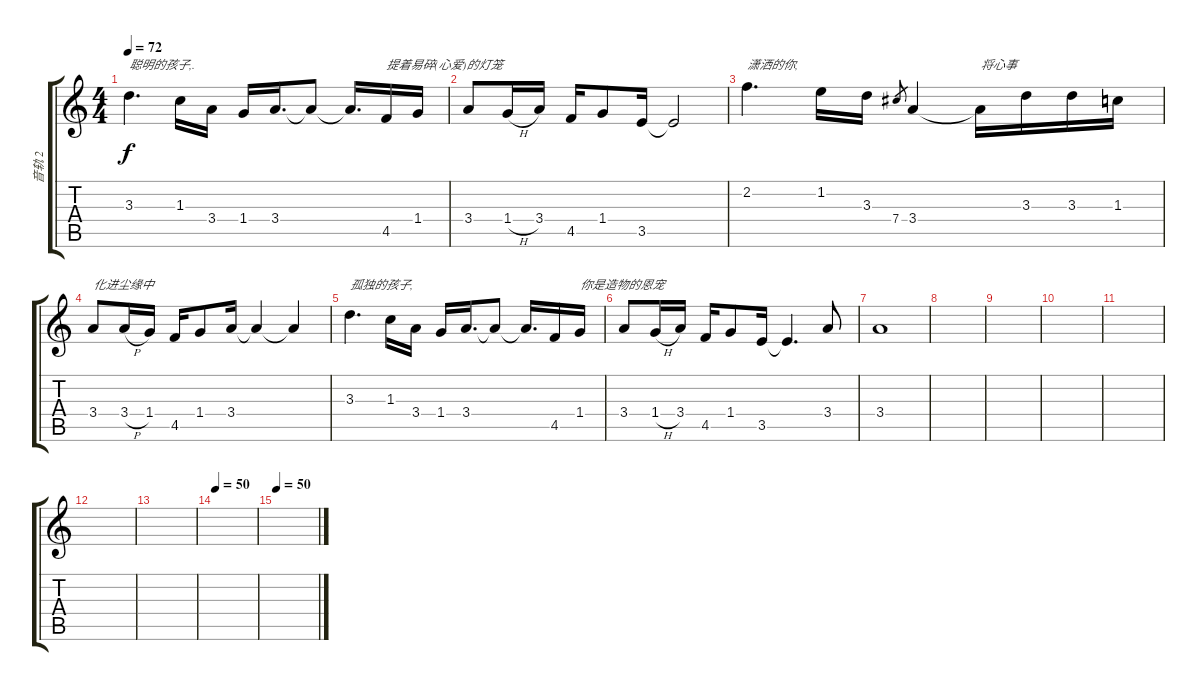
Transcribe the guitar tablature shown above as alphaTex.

\track ("音轨 2" "音轨 2") {instrument distortionguitar}
\staff {score tabs}
\tuning (Ab4 Eb4 B3 Gb3 Db3 Ab2) {hide}
\ts (4 4)
\tempo 72
\clef g2
\ks c
3.3.4{d txt "聪明的孩子,." dy f} 1.3.16 3.4.16 1.4.16 3.4.16{d} 3.4{t}.8 3.4{t}.16{d} 4.5.16{txt "提着易碎(心爱)的灯笼"} 1.4.16 |
3.4.8 1.4{h}.16 3.4.16 4.5.16 1.4.8 3.5.16 3.5{t}.2 |
2.2.4{d txt "潇洒的你,"} 1.2.16 3.3.16 7.4.8{gr} 3.4.4 3.4{t}.16{txt "将心事"} 3.3.16 3.3.16 1.3.16 |
3.4.8{txt "化进尘缘中"} 3.4{h}.16 1.4.16 4.5.16 1.4.8 3.4.16 3.4{t}.4 3.4{t}.4 |
3.3.4{d txt "孤独的孩子,"} 1.3.16 3.4.16 1.4.16 3.4.16{d} 3.4{t}.8 3.4{t}.16{d} 4.5.16 1.4.16{txt "你是造物的恩宠"} |
3.4.8 1.4{h}.16 3.4.16 4.5.16 1.4.8 3.5.16 3.5{t}.4{d} 3.4.8 |
3.4.1 |
|
|
|
|
|
|
\tempo 50
|
\tempo 50
